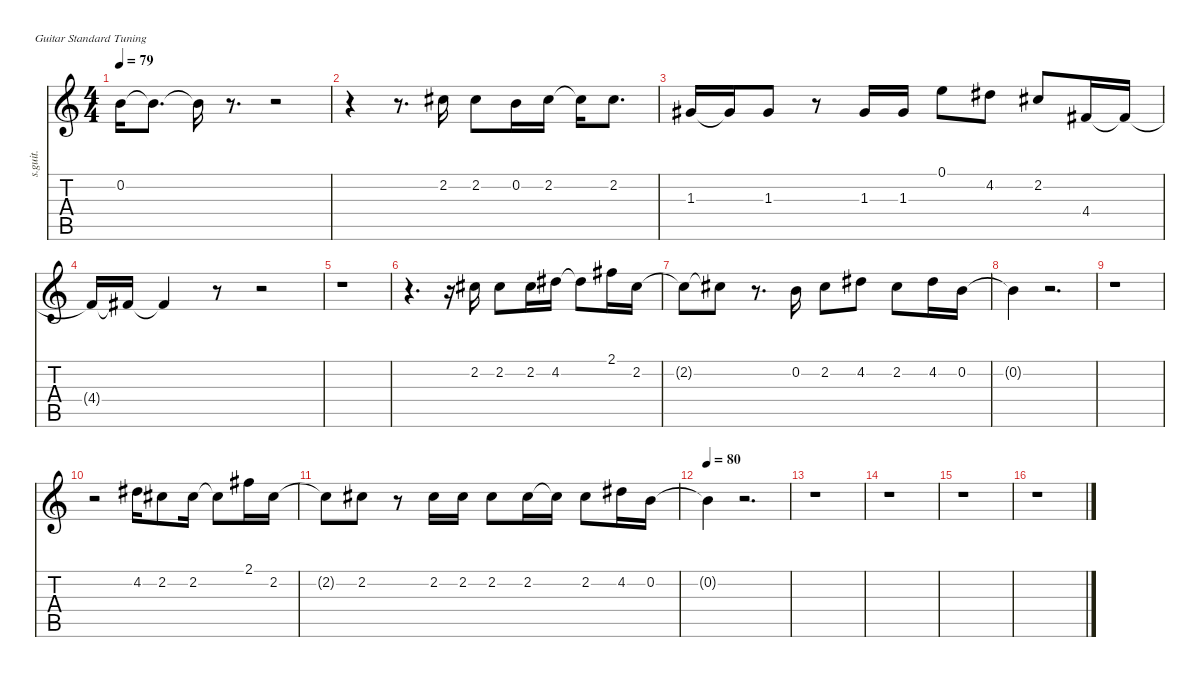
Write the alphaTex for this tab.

\defaultSystemsLayout 4
\hideDynamics
\bracketExtendMode nobrackets
\track ("Axl Rose (Vocals)" "s.guit.") {instrument synthvoice}
\staff {score tabs}
\tuning (E4 B3 G3 D3 A2 E2)
\displaytranspose 12
\ts (4 4)
\tempo 79
\clef g2
\ks c
0.2{t}.16{lyrics (0 "") lyrics (1 "") lyrics (2 "") lyrics (3 "") lyrics (4 "") dy mf} 0.2{t}.8{d lyrics (0 "") lyrics (1 "") lyrics (2 "") lyrics (3 "") lyrics (4 "")} 0.2{t}.16{lyrics (0 "") lyrics (1 "") lyrics (2 "") lyrics (3 "") lyrics (4 "")} r.8{d} r.2 |
r.4 r.8{d} 2.2{acc #}.16{lyrics (0 "") lyrics (1 "") lyrics (2 "") lyrics (3 "") lyrics (4 "")} 2.2{acc #}.8{lyrics (0 "") lyrics (1 "") lyrics (2 "") lyrics (3 "") lyrics (4 "")} 0.2.16{lyrics (0 "") lyrics (1 "") lyrics (2 "") lyrics (3 "") lyrics (4 "")} 2.2{acc #}.16{lyrics (0 "") lyrics (1 "") lyrics (2 "") lyrics (3 "") lyrics (4 "")} 2.2{t acc #}.16{lyrics (0 "") lyrics (1 "") lyrics (2 "") lyrics (3 "") lyrics (4 "")} 2.2{acc #}.8{d lyrics (0 "") lyrics (1 "") lyrics (2 "") lyrics (3 "") lyrics (4 "")} |
1.3{acc #}.16{lyrics (0 "") lyrics (1 "") lyrics (2 "") lyrics (3 "") lyrics (4 "")} 1.3{t acc #}.16{lyrics (0 "") lyrics (1 "") lyrics (2 "") lyrics (3 "") lyrics (4 "")} 1.3{acc #}.8{lyrics (0 "") lyrics (1 "") lyrics (2 "") lyrics (3 "") lyrics (4 "")} r.8 1.3{acc #}.16{lyrics (0 "") lyrics (1 "") lyrics (2 "") lyrics (3 "") lyrics (4 "")} 1.3{acc #}.16{lyrics (0 "") lyrics (1 "") lyrics (2 "") lyrics (3 "") lyrics (4 "")} 0.1.8{lyrics (0 "") lyrics (1 "") lyrics (2 "") lyrics (3 "") lyrics (4 "")} 4.2{acc #}.8{lyrics (0 "") lyrics (1 "") lyrics (2 "") lyrics (3 "") lyrics (4 "")} 2.2{acc #}.8{lyrics (0 "") lyrics (1 "") lyrics (2 "") lyrics (3 "") lyrics (4 "")} 4.4{acc #}.16{lyrics (0 "") lyrics (1 "") lyrics (2 "") lyrics (3 "") lyrics (4 "")} 4.4{t acc #}.16{lyrics (0 "") lyrics (1 "") lyrics (2 "") lyrics (3 "") lyrics (4 "")} |
4.4{t acc #}.16{lyrics (0 "") lyrics (1 "") lyrics (2 "") lyrics (3 "") lyrics (4 "")} 4.4{t acc #}.16{lyrics (0 "") lyrics (1 "") lyrics (2 "") lyrics (3 "") lyrics (4 "")} 4.4{t acc #}.4{lyrics (0 "") lyrics (1 "") lyrics (2 "") lyrics (3 "") lyrics (4 "")} r.8 r.2 |
r.1 |
r.4{d} r.16 2.2{acc #}.16{lyrics (0 "") lyrics (1 "") lyrics (2 "") lyrics (3 "") lyrics (4 "")} 2.2{acc #}.8{lyrics (0 "") lyrics (1 "") lyrics (2 "") lyrics (3 "") lyrics (4 "")} 2.2{acc #}.16{lyrics (0 "") lyrics (1 "") lyrics (2 "") lyrics (3 "") lyrics (4 "")} 4.2{acc #}.16{lyrics (0 "") lyrics (1 "") lyrics (2 "") lyrics (3 "") lyrics (4 "")} 4.2{t acc #}.8{lyrics (0 "") lyrics (1 "") lyrics (2 "") lyrics (3 "") lyrics (4 "")} 2.1{acc #}.16{lyrics (0 "") lyrics (1 "") lyrics (2 "") lyrics (3 "") lyrics (4 "")} 2.2{acc #}.16{lyrics (0 "") lyrics (1 "") lyrics (2 "") lyrics (3 "") lyrics (4 "")} |
2.2{t acc #}.8{lyrics (0 "") lyrics (1 "") lyrics (2 "") lyrics (3 "") lyrics (4 "")} 2.2{t acc #}.8{lyrics (0 "") lyrics (1 "") lyrics (2 "") lyrics (3 "") lyrics (4 "")} r.8{d} 0.2.16{lyrics (0 "") lyrics (1 "") lyrics (2 "") lyrics (3 "") lyrics (4 "")} 2.2{acc #}.8{lyrics (0 "") lyrics (1 "") lyrics (2 "") lyrics (3 "") lyrics (4 "")} 4.2{acc #}.8{lyrics (0 "") lyrics (1 "") lyrics (2 "") lyrics (3 "") lyrics (4 "")} 2.2{acc #}.8{lyrics (0 "") lyrics (1 "") lyrics (2 "") lyrics (3 "") lyrics (4 "")} 4.2{acc #}.16{lyrics (0 "") lyrics (1 "") lyrics (2 "") lyrics (3 "") lyrics (4 "")} 0.2.16{lyrics (0 "") lyrics (1 "") lyrics (2 "") lyrics (3 "") lyrics (4 "")} |
0.2{t}.4{lyrics (0 "") lyrics (1 "") lyrics (2 "") lyrics (3 "") lyrics (4 "")} r.2{d} |
r.1 |
r.2 4.2{acc #}.16{lyrics (0 "") lyrics (1 "") lyrics (2 "") lyrics (3 "") lyrics (4 "")} 2.2{acc #}.8{lyrics (0 "") lyrics (1 "") lyrics (2 "") lyrics (3 "") lyrics (4 "")} 2.2{acc #}.16{lyrics (0 "") lyrics (1 "") lyrics (2 "") lyrics (3 "") lyrics (4 "")} 2.2{t acc #}.8{lyrics (0 "") lyrics (1 "") lyrics (2 "") lyrics (3 "") lyrics (4 "")} 2.1{acc #}.16{lyrics (0 "") lyrics (1 "") lyrics (2 "") lyrics (3 "") lyrics (4 "")} 2.2{acc #}.16{lyrics (0 "") lyrics (1 "") lyrics (2 "") lyrics (3 "") lyrics (4 "")} |
2.2{t acc #}.8{lyrics (0 "") lyrics (1 "") lyrics (2 "") lyrics (3 "") lyrics (4 "")} 2.2{acc #}.8{lyrics (0 "") lyrics (1 "") lyrics (2 "") lyrics (3 "") lyrics (4 "")} r.8 2.2{acc #}.16{lyrics (0 "") lyrics (1 "") lyrics (2 "") lyrics (3 "") lyrics (4 "")} 2.2{acc #}.16{lyrics (0 "") lyrics (1 "") lyrics (2 "") lyrics (3 "") lyrics (4 "")} 2.2{acc #}.8{lyrics (0 "") lyrics (1 "") lyrics (2 "") lyrics (3 "") lyrics (4 "")} 2.2{acc #}.16{lyrics (0 "") lyrics (1 "") lyrics (2 "") lyrics (3 "") lyrics (4 "")} 2.2{t acc #}.16{lyrics (0 "") lyrics (1 "") lyrics (2 "") lyrics (3 "") lyrics (4 "")} 2.2{acc #}.8{lyrics (0 "") lyrics (1 "") lyrics (2 "") lyrics (3 "") lyrics (4 "")} 4.2{acc #}.16{lyrics (0 "") lyrics (1 "") lyrics (2 "") lyrics (3 "") lyrics (4 "")} 0.2.16{lyrics (0 "") lyrics (1 "") lyrics (2 "") lyrics (3 "") lyrics (4 "")} |
\tempo 80
0.2{t}.4{lyrics (0 "") lyrics (1 "") lyrics (2 "") lyrics (3 "") lyrics (4 "")} r.2{d} |
r.1 |
r.1 |
r.1 |
r.1
